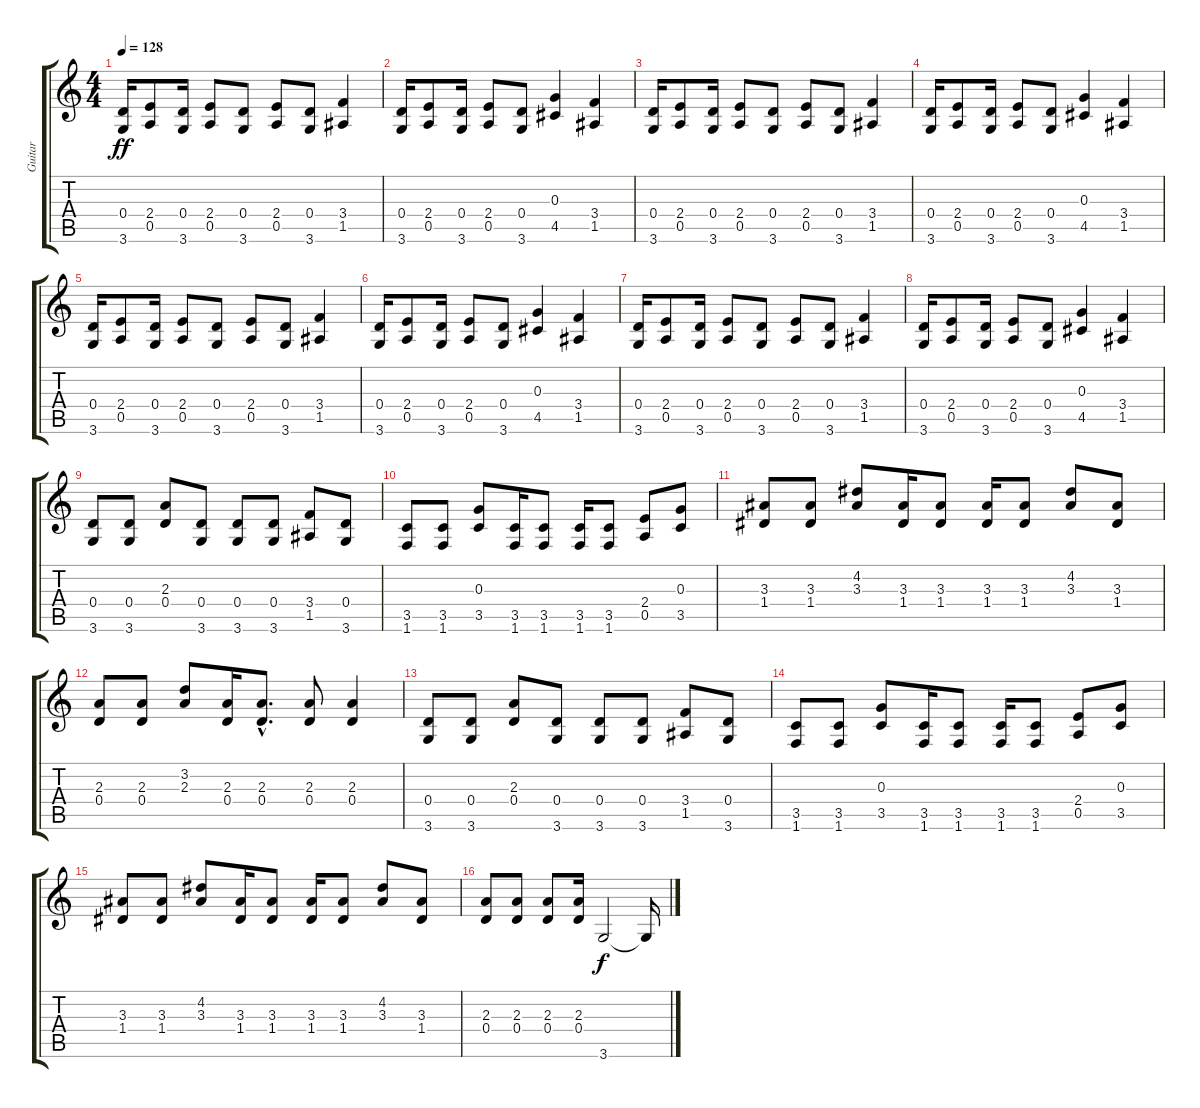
\track ("Guitar" "Guitar") {instrument overdrivenguitar}
\staff {score tabs}
\tuning (E4 B3 G3 D3 A2 E2) {hide}
\ts (4 4)
\tempo 128
\clef g2
\ks c
(0.4 3.6).16{dy ff instrument overdrivenguitar} (2.4 0.5).8 (0.4 3.6).16 (2.4 0.5).8 (0.4 3.6).8 (2.4 0.5).8 (0.4 3.6).8 (3.4 1.5).4 |
(0.4 3.6).16 (2.4 0.5).8 (0.4 3.6).16 (2.4 0.5).8 (0.4 3.6).8 (0.3 4.5).4 (3.4 1.5).4 |
(0.4 3.6).16 (2.4 0.5).8 (0.4 3.6).16 (2.4 0.5).8 (0.4 3.6).8 (2.4 0.5).8 (0.4 3.6).8 (3.4 1.5).4 |
(0.4 3.6).16 (2.4 0.5).8 (0.4 3.6).16 (2.4 0.5).8 (0.4 3.6).8 (0.3 4.5).4 (3.4 1.5).4 |
(0.4 3.6).16 (2.4 0.5).8 (0.4 3.6).16 (2.4 0.5).8 (0.4 3.6).8 (2.4 0.5).8 (0.4 3.6).8 (3.4 1.5).4 |
(0.4 3.6).16 (2.4 0.5).8 (0.4 3.6).16 (2.4 0.5).8 (0.4 3.6).8 (0.3 4.5).4 (3.4 1.5).4 |
(0.4 3.6).16 (2.4 0.5).8 (0.4 3.6).16 (2.4 0.5).8 (0.4 3.6).8 (2.4 0.5).8 (0.4 3.6).8 (3.4 1.5).4 |
(0.4 3.6).16 (2.4 0.5).8 (0.4 3.6).16 (2.4 0.5).8 (0.4 3.6).8 (0.3 4.5).4 (3.4 1.5).4 |
(0.4 3.6).8 (0.4 3.6).8 (2.3 0.4).8 (0.4 3.6).8 (0.4 3.6).8 (0.4 3.6).8 (3.4 1.5).8 (0.4 3.6).8 |
(3.5 1.6).8 (3.5 1.6).8 (0.3 3.5).8 (3.5 1.6).16 (3.5 1.6).8 (3.5 1.6).16 (3.5 1.6).8 (2.4 0.5).8 (0.3 3.5).8 |
(3.3 1.4).8 (3.3 1.4).8 (4.2 3.3).8 (3.3 1.4).16 (3.3 1.4).8 (3.3 1.4).16 (3.3 1.4).8 (4.2 3.3).8 (3.3 1.4).8 |
(2.3 0.4).8 (2.3 0.4).8 (3.2 2.3).8 (2.3 0.4).16 (2.3{hac} 0.4{hac}).8{d} (2.3 0.4).8 (2.3 0.4).4 |
(0.4 3.6).8 (0.4 3.6).8 (2.3 0.4).8 (0.4 3.6).8 (0.4 3.6).8 (0.4 3.6).8 (3.4 1.5).8 (0.4 3.6).8 |
(3.5 1.6).8 (3.5 1.6).8 (0.3 3.5).8 (3.5 1.6).16 (3.5 1.6).8 (3.5 1.6).16 (3.5 1.6).8 (2.4 0.5).8 (0.3 3.5).8 |
(3.3 1.4).8 (3.3 1.4).8 (4.2 3.3).8 (3.3 1.4).16 (3.3 1.4).8 (3.3 1.4).16 (3.3 1.4).8 (4.2 3.3).8 (3.3 1.4).8 |
(2.3 0.4).8 (2.3 0.4).8 (2.3 0.4).8 (2.3 0.4).16 3.6.2{dy f} 3.6{t}.16
